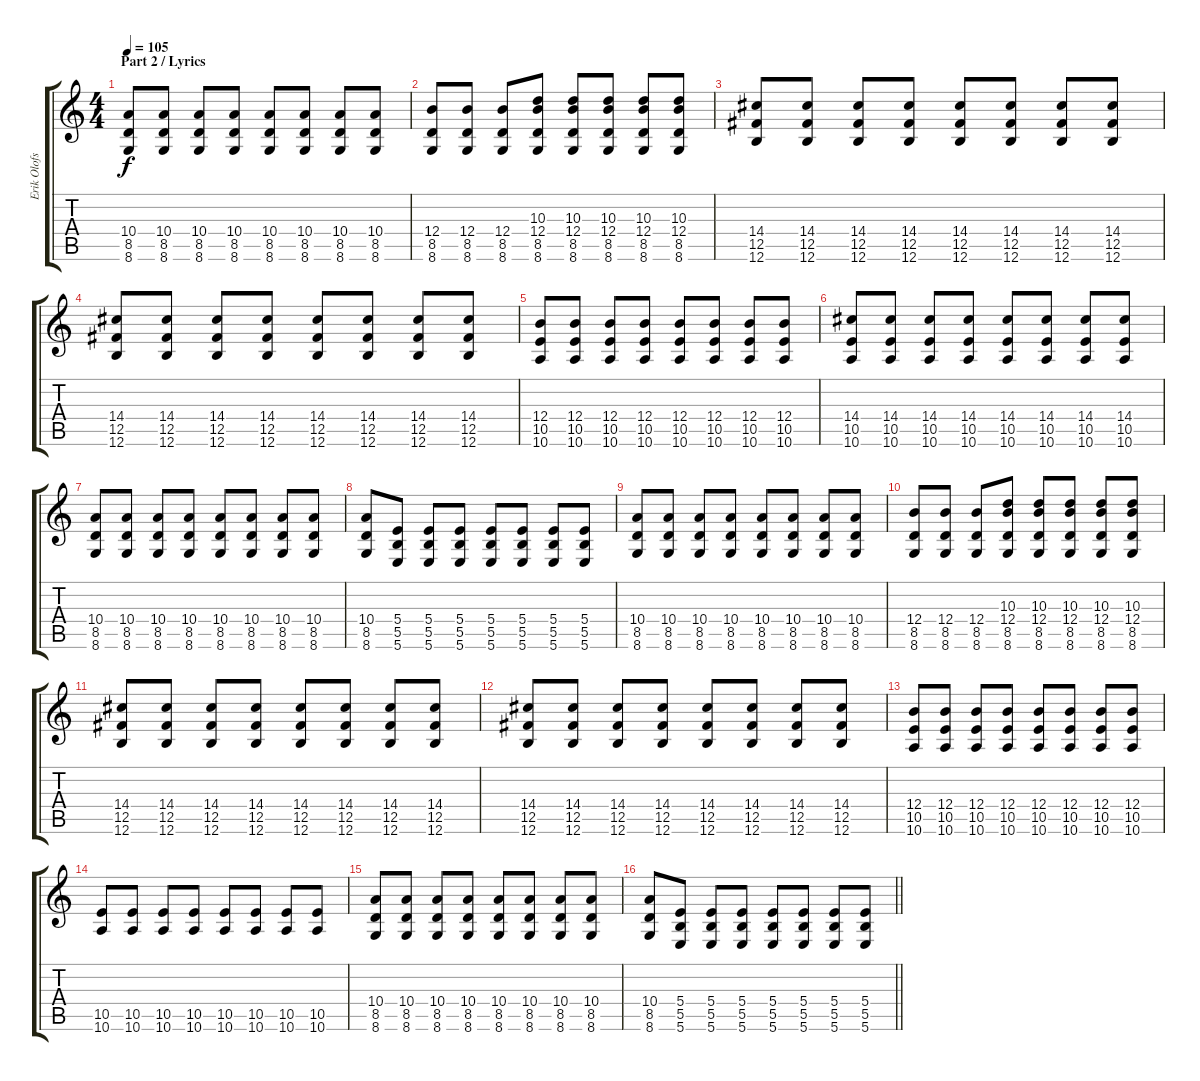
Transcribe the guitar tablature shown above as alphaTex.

\track ("Erik Olofsson (Extra)" "Erik Olofs") {instrument overdrivenguitar}
\staff {score tabs}
\tuning (Db4 Ab3 E3 B2 Gb2 B1) {hide}
\ts (4 4)
\section ("" "Part 2 / Lyrics")
\tempo 105
\clef g2
\ks c
(10.4 8.5 8.6).8{dy f} (10.4 8.5 8.6).8 (10.4 8.5 8.6).8 (10.4 8.5 8.6).8 (10.4 8.5 8.6).8 (10.4 8.5 8.6).8 (10.4 8.5 8.6).8 (10.4 8.5 8.6).8 |
(12.4 8.5 8.6).8 (12.4 8.5 8.6).8 (12.4 8.5 8.6).8 (10.3 12.4 8.5 8.6).8 (10.3 12.4 8.5 8.6).8 (10.3 12.4 8.5 8.6).8 (10.3 12.4 8.5 8.6).8 (10.3 12.4 8.5 8.6).8 |
(14.4 12.5 12.6).8 (14.4 12.5 12.6).8 (14.4 12.5 12.6).8 (14.4 12.5 12.6).8 (14.4 12.5 12.6).8 (14.4 12.5 12.6).8 (14.4 12.5 12.6).8 (14.4 12.5 12.6).8 |
(14.4 12.5 12.6).8 (14.4 12.5 12.6).8 (14.4 12.5 12.6).8 (14.4 12.5 12.6).8 (14.4 12.5 12.6).8 (14.4 12.5 12.6).8 (14.4 12.5 12.6).8 (14.4 12.5 12.6).8 |
(12.4 10.5 10.6).8 (12.4 10.5 10.6).8 (12.4 10.5 10.6).8 (12.4 10.5 10.6).8 (12.4 10.5 10.6).8 (12.4 10.5 10.6).8 (12.4 10.5 10.6).8 (12.4 10.5 10.6).8 |
(14.4 10.5 10.6).8 (14.4 10.5 10.6).8 (14.4 10.5 10.6).8 (14.4 10.5 10.6).8 (14.4 10.5 10.6).8 (14.4 10.5 10.6).8 (14.4 10.5 10.6).8 (14.4 10.5 10.6).8 |
(10.4 8.5 8.6).8 (10.4 8.5 8.6).8 (10.4 8.5 8.6).8 (10.4 8.5 8.6).8 (10.4 8.5 8.6).8 (10.4 8.5 8.6).8 (10.4 8.5 8.6).8 (10.4 8.5 8.6).8 |
(10.4 8.5 8.6).8 (5.4 5.5 5.6).8 (5.4 5.5 5.6).8 (5.4 5.5 5.6).8 (5.4 5.5 5.6).8 (5.4 5.5 5.6).8 (5.4 5.5 5.6).8 (5.4 5.5 5.6).8 |
(10.4 8.5 8.6).8 (10.4 8.5 8.6).8 (10.4 8.5 8.6).8 (10.4 8.5 8.6).8 (10.4 8.5 8.6).8 (10.4 8.5 8.6).8 (10.4 8.5 8.6).8 (10.4 8.5 8.6).8 |
(12.4 8.5 8.6).8 (12.4 8.5 8.6).8 (12.4 8.5 8.6).8 (10.3 12.4 8.5 8.6).8 (10.3 12.4 8.5 8.6).8 (10.3 12.4 8.5 8.6).8 (10.3 12.4 8.5 8.6).8 (10.3 12.4 8.5 8.6).8 |
(14.4 12.5 12.6).8 (14.4 12.5 12.6).8 (14.4 12.5 12.6).8 (14.4 12.5 12.6).8 (14.4 12.5 12.6).8 (14.4 12.5 12.6).8 (14.4 12.5 12.6).8 (14.4 12.5 12.6).8 |
(14.4 12.5 12.6).8 (14.4 12.5 12.6).8 (14.4 12.5 12.6).8 (14.4 12.5 12.6).8 (14.4 12.5 12.6).8 (14.4 12.5 12.6).8 (14.4 12.5 12.6).8 (14.4 12.5 12.6).8 |
(12.4 10.5 10.6).8 (12.4 10.5 10.6).8 (12.4 10.5 10.6).8 (12.4 10.5 10.6).8 (12.4 10.5 10.6).8 (12.4 10.5 10.6).8 (12.4 10.5 10.6).8 (12.4 10.5 10.6).8 |
(10.5 10.6).8 (10.5 10.6).8 (10.5 10.6).8 (10.5 10.6).8 (10.5 10.6).8 (10.5 10.6).8 (10.5 10.6).8 (10.5 10.6).8 |
(10.4 8.5 8.6).8 (10.4 8.5 8.6).8 (10.4 8.5 8.6).8 (10.4 8.5 8.6).8 (10.4 8.5 8.6).8 (10.4 8.5 8.6).8 (10.4 8.5 8.6).8 (10.4 8.5 8.6).8 |
\barLineRight lightlight
(10.4 8.5 8.6).8 (5.4 5.5 5.6).8 (5.4 5.5 5.6).8 (5.4 5.5 5.6).8 (5.4 5.5 5.6).8 (5.4 5.5 5.6).8 (5.4 5.5 5.6).8 (5.4 5.5 5.6).8
